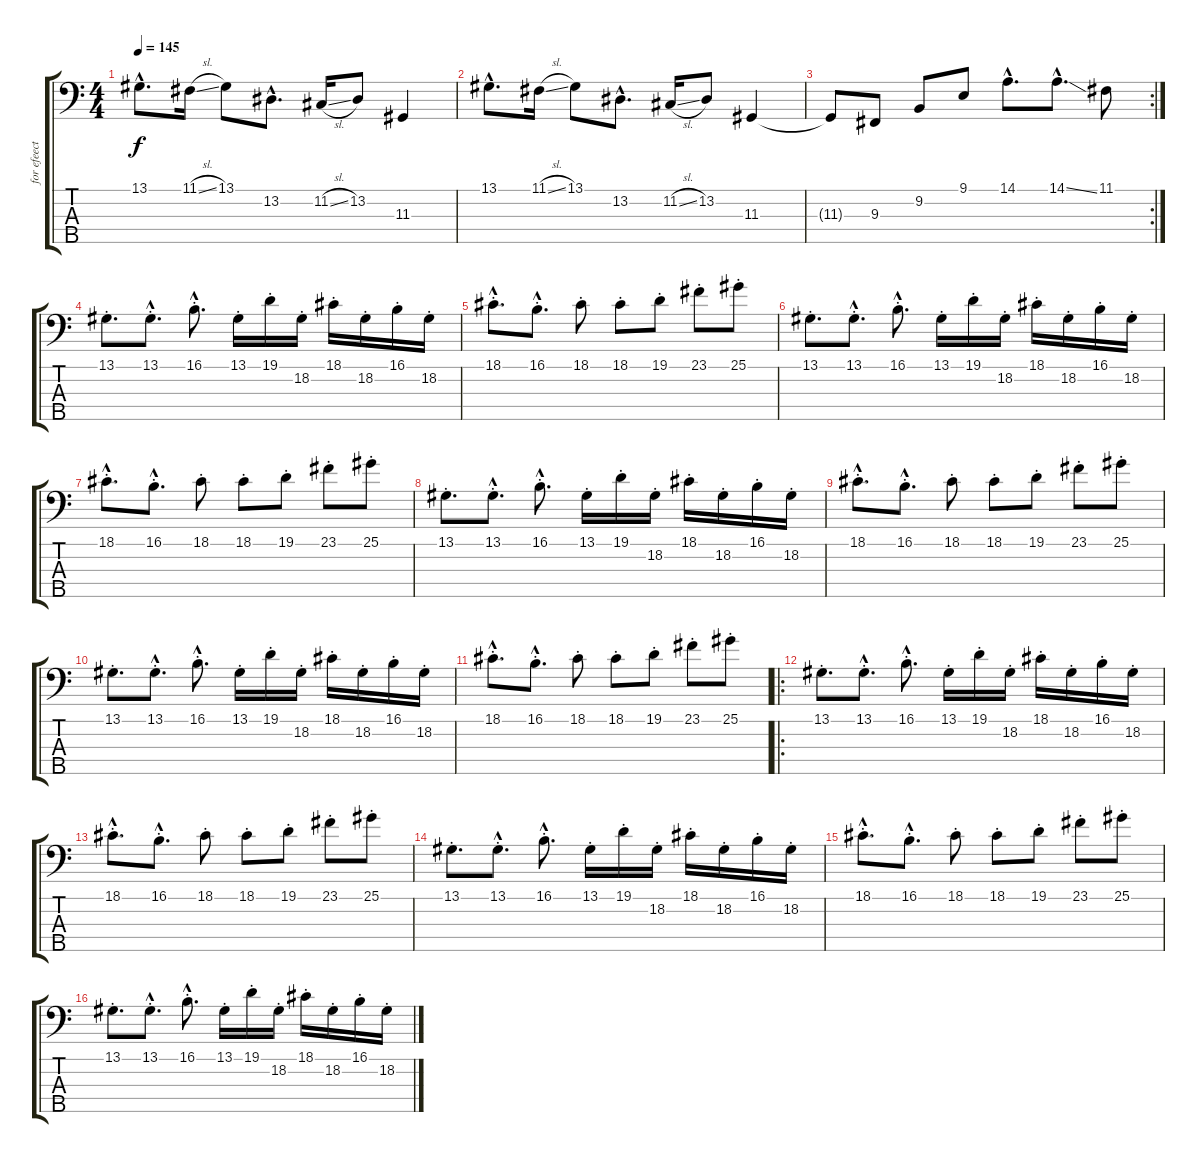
\track ("for efeect" "for efeect") {instrument lead2sawtooth}
\staff {score tabs}
\tuning (G2 D2 A1 E1 B0) {hide}
\ts (4 4)
\tempo 145
\clef f4
\ks c
13.1{hac}.8{d dy f} 11.1{sl}.16 13.1.8 13.2{hac}.8{d} 11.2{sl}.16 13.2.8 11.3.4 |
13.1{hac}.8{d} 11.1{sl}.16 13.1.8 13.2{hac}.8{d} 11.2{sl}.16 13.2.8 11.3.4 |
\rc 2
11.3{t}.8 9.3.8 9.2.8 9.1.8 14.1{hac}.8{d} 14.1{ss hac}.8{d} 11.1.8 |
13.1{st}.8{d} 13.1{hac st}.8{d} 16.1{hac st}.8{d} 13.1{st}.16 19.1{st}.16 18.2{st}.16 18.1{st}.16 18.2{st}.16 16.1{st}.16 18.2{st}.16 |
18.1{hac st}.8{d} 16.1{hac st}.8{d} 18.1{st}.8 18.1{st}.8 19.1{st}.8 23.1{st}.8 25.1{st}.8 |
13.1{st}.8{d} 13.1{hac st}.8{d} 16.1{hac st}.8{d} 13.1{st}.16 19.1{st}.16 18.2{st}.16 18.1{st}.16 18.2{st}.16 16.1{st}.16 18.2{st}.16 |
18.1{hac st}.8{d} 16.1{hac st}.8{d} 18.1{st}.8 18.1{st}.8 19.1{st}.8 23.1{st}.8 25.1{st}.8 |
13.1{st}.8{d} 13.1{hac st}.8{d} 16.1{hac st}.8{d} 13.1{st}.16 19.1{st}.16 18.2{st}.16 18.1{st}.16 18.2{st}.16 16.1{st}.16 18.2{st}.16 |
18.1{hac st}.8{d} 16.1{hac st}.8{d} 18.1{st}.8 18.1{st}.8 19.1{st}.8 23.1{st}.8 25.1{st}.8 |
13.1{st}.8{d} 13.1{hac st}.8{d} 16.1{hac st}.8{d} 13.1{st}.16 19.1{st}.16 18.2{st}.16 18.1{st}.16 18.2{st}.16 16.1{st}.16 18.2{st}.16 |
18.1{hac st}.8{d} 16.1{hac st}.8{d} 18.1{st}.8 18.1{st}.8 19.1{st}.8 23.1{st}.8 25.1{st}.8 |
\ro
13.1{st}.8{d} 13.1{hac st}.8{d} 16.1{hac st}.8{d} 13.1{st}.16 19.1{st}.16 18.2{st}.16 18.1{st}.16 18.2{st}.16 16.1{st}.16 18.2{st}.16 |
18.1{hac st}.8{d} 16.1{hac st}.8{d} 18.1{st}.8 18.1{st}.8 19.1{st}.8 23.1{st}.8 25.1{st}.8 |
13.1{st}.8{d} 13.1{hac st}.8{d} 16.1{hac st}.8{d} 13.1{st}.16 19.1{st}.16 18.2{st}.16 18.1{st}.16 18.2{st}.16 16.1{st}.16 18.2{st}.16 |
18.1{hac st}.8{d} 16.1{hac st}.8{d} 18.1{st}.8 18.1{st}.8 19.1{st}.8 23.1{st}.8 25.1{st}.8 |
13.1{st}.8{d} 13.1{hac st}.8{d} 16.1{hac st}.8{d} 13.1{st}.16 19.1{st}.16 18.2{st}.16 18.1{st}.16 18.2{st}.16 16.1{st}.16 18.2{st}.16
